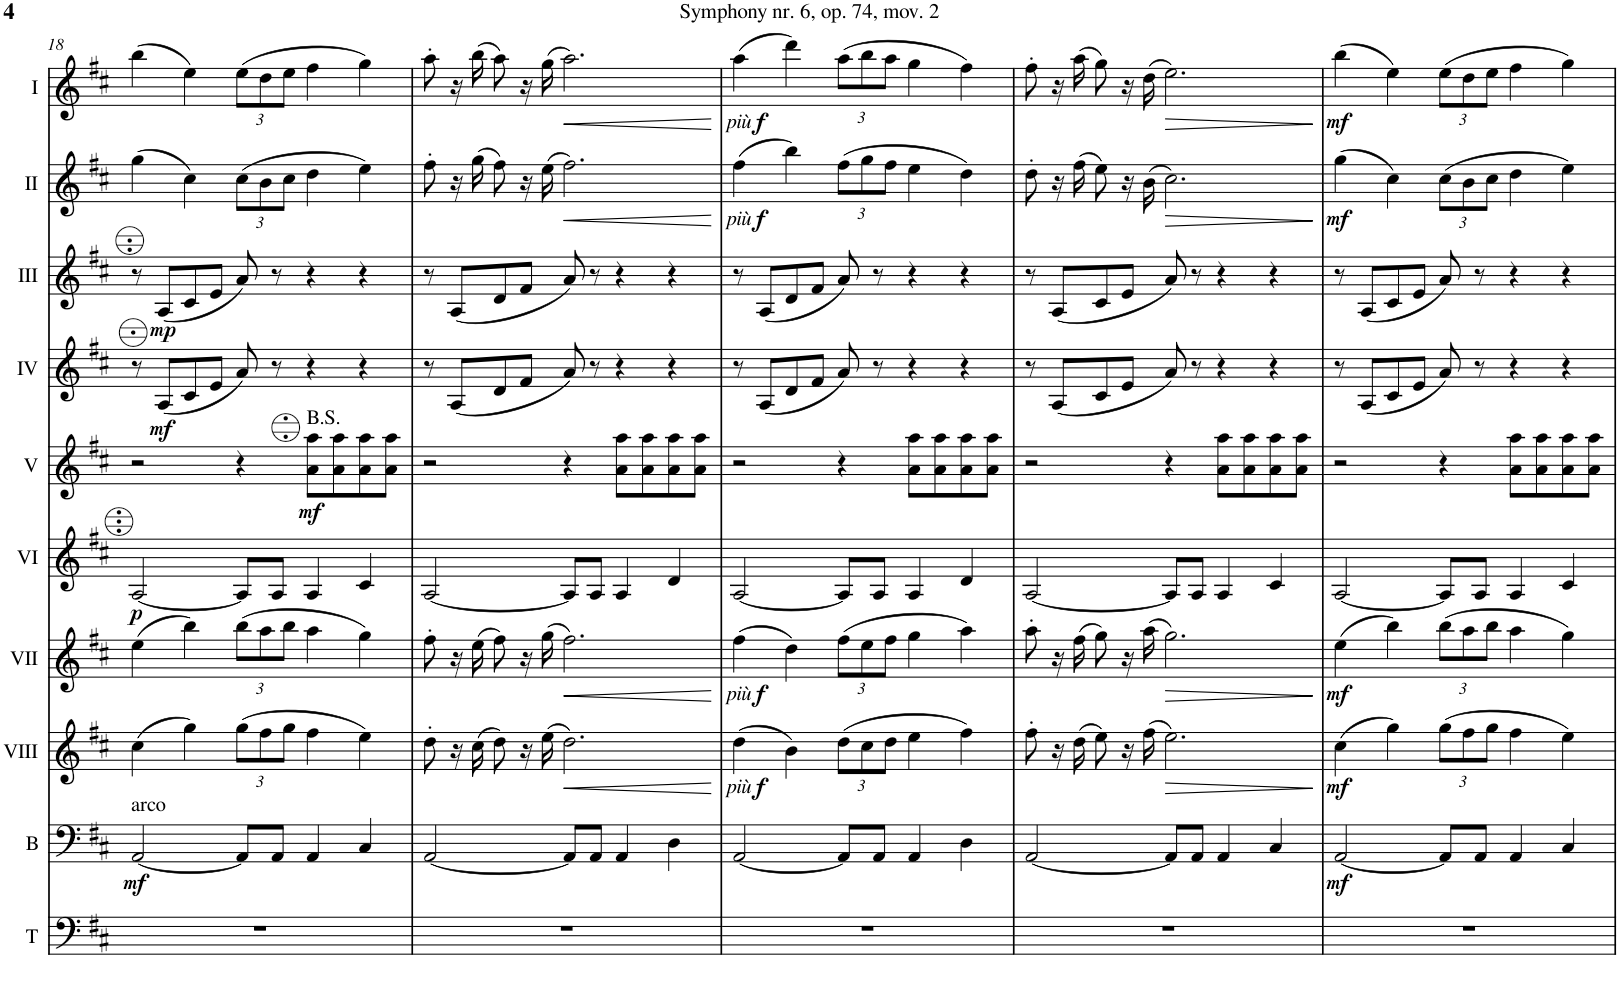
**kern	**kern	**dynam	**kern	**dynam	**kern	**dynam	**kern	**dynam	**kern	**dynam	**kern	**dynam	**kern	**dynam	**kern	**dynam	**kern	**dynam
*part10	*part9	*part9	*part8	*part8	*part7	*part7	*part6	*part6	*part5	*part5	*part4	*part4	*part3	*part3	*part2	*part2	*part1	*part1
*staff10	*staff9	*staff9	*staff8	*staff8	*staff7	*staff7	*staff6	*staff6	*staff5	*staff5	*staff4	*staff4	*staff3	*staff3	*staff2	*staff2	*staff1	*staff1
*I"Timp.	*I"Bass	*	*I"Acc. 8	*	*I"Acc. 7	*	*I"Acc. 6	*	*I"Acc. 5	*	*I"Acc. 4	*	*I"Acc. 3	*	*I"Acc. 2	*	*I"Acc. 1	*
*I'T	*I'B	*	*	*	*	*	*	*	*	*	*	*	*	*	*	*	*	*
!!LO:PB:g=z
*clefF4	*clefF4	*	*clefG2	*	*clefG2	*	*clefG2	*	*clefG2	*	*clefG2	*	*clefG2	*	*clefG2	*	*clefG2	*
*	*Trd7c12	*	*Trd7c12	*	*Trd7c12	*	*Trd7c12	*	*Trd7c12	*	*	*	*Trd7c12	*	*	*	*	*
*k[f#c#]	*k[f#c#]	*	*k[f#c#]	*	*k[f#c#]	*	*k[f#c#]	*	*k[f#c#]	*	*k[f#c#]	*	*k[f#c#]	*	*k[f#c#]	*	*k[f#c#]	*
*M5/4	*M5/4	*	*M5/4	*	*M5/4	*	*M5/4	*	*M5/4	*	*M5/4	*	*M5/4	*	*M5/4	*	*M5/4	*
=18	=18	=18	=18	=18	=18	=18	=18	=18	=18	=18	=18	=18	=18	=18	=18	=18	=18	=18
!	!LO:TX:a:t=arco	!	!	!	!	!	!	!	!	!	!	!	!	!	!	!	!	!
!	!	!LO:DY:b	!	!	!	!	!	!LO:DY:b	!	!	!	!	!	!	!	!	!	!
4%5r	[2AA/	mf	(4cc#\	.	(4ee\	.	[2A/	p	2r	.	8r	.	8r	.	(4gg\	.	(4bb\	.
!	!	!	!	!	!	!	!	!	!	!	!	!LO:DY:b	!	!LO:DY:b	!	!	!	!
.	.	.	.	.	.	.	.	.	.	.	(8A/L	mf	(8A/L	mp	.	.	.	.
.	.	.	4gg\)	.	4bb\)	.	.	.	.	.	8c#/	.	8c#/	.	4cc#\)	.	4ee\)	.
.	.	.	.	.	.	.	.	.	.	.	8e/J	.	8e/J	.	.	.	.	.
*	*	*	*Xbrackettup	*	*Xbrackettup	*	*	*	*	*	*	*	*	*	*Xbrackettup	*	*Xbrackettup	*
.	8AA/L]	.	(12gg\L	.	(12bb\L	.	8A/L]	.	4r	.	8a/)	.	8a/)	.	(12cc#\L	.	(12ee\L	.
.	.	.	12ff#\	.	12aa\	.	.	.	.	.	.	.	.	.	12b\	.	12dd\	.
.	8AA/J	.	.	.	.	.	8A/J	.	.	.	8r	.	8r	.	.	.	.	.
.	.	.	12gg\J	.	12bb\J	.	.	.	.	.	.	.	.	.	12cc#\J	.	12ee\J	.
!	!	!	!	!	!	!	!	!	!LO:TX:a:t=B.S.	!	!	!	!	!	!	!	!	!
!	!	!	!	!	!	!	!	!	!	!LO:DY:b	!	!	!	!	!	!	!	!
.	4AA/	.	4ff#\	.	4aa\	.	4A/	.	8a\ 8aa\L	mf	4r	.	4r	.	4dd\	.	4ff#\	.
.	.	.	.	.	.	.	.	.	8a\ 8aa\	.	.	.	.	.	.	.	.	.
.	4C#/	.	4ee\)	.	4gg\)	.	4c#/	.	8a\ 8aa\	.	4r	.	4r	.	4ee\)	.	4gg\)	.
.	.	.	.	.	.	.	.	.	8a\ 8aa\J	.	.	.	.	.	.	.	.	.
=19	=19	=19	=19	=19	=19	=19	=19	=19	=19	=19	=19	=19	=19	=19	=19	=19	=19	=19
4%5r	[2AA/	.	8dd'\	.	8ff#'\	.	[2A/	.	2r	.	8r	.	8r	.	8ff#'\	.	8aa'\	.
.	.	.	16r	.	16r	.	.	.	.	.	(8A/L	.	(8A/L	.	16r	.	16r	.
.	.	.	(16cc#\	.	(16ee\	.	.	.	.	.	.	.	.	.	(16gg\	.	(16bb\	.
.	.	.	8dd\)	.	8ff#\)	.	.	.	.	.	8d/	.	8d/	.	8ff#\)	.	8aa\)	.
.	.	.	16r	.	16r	.	.	.	.	.	8f#/J	.	8f#/J	.	16r	.	16r	.
.	.	.	(16ee\	.	(16gg\	.	.	.	.	.	.	.	.	.	(16ee\	.	(16gg\	.
!	!	!	!	!LO:HP:b	!	!LO:HP:b	!	!	!	!	!	!	!	!	!	!LO:HP:b	!	!LO:HP:b
.	8AA/L]	.	2.dd\)	<	2.ff#\)	<	8A/L]	.	4r	.	8a/)	.	8a/)	.	2.ff#\)	<	2.aa\)	<
.	8AA/J	.	.	.	.	.	8A/J	.	.	.	8r	.	8r	.	.	.	.	.
.	4AA/	.	.	.	.	.	4A/	.	8a\ 8aa\L	.	4r	.	4r	.	.	.	.	.
.	.	.	.	.	.	.	.	.	8a\ 8aa\	.	.	.	.	.	.	.	.	.
.	4D\	.	.	.	.	.	4d/	.	8a\ 8aa\	.	4r	.	4r	.	.	.	.	.
.	.	.	.	.	.	.	.	.	8a\ 8aa\J	.	.	.	.	.	.	.	.	.
.	.	.	.	[	.	[	.	.	.	.	.	.	.	.	.	[	.	[
=20	=20	=20	=20	=20	=20	=20	=20	=20	=20	=20	=20	=20	=20	=20	=20	=20	=20	=20
!	!	!	!	!LO:DY:b	!	!	!	!	!	!	!	!	!	!	!	!	!	!
!	!	!	!	!LO:DY:n=1:b	!	!LO:DY:b	!	!	!	!	!	!	!	!	!	!	!	!
!	!	!	!	!	!	!LO:DY:n=1:b	!	!	!	!	!	!	!	!	!	!LO:DY:b	!	!
!	!	!	!	!	!	!	!	!	!	!	!	!	!	!	!	!LO:DY:n=1:b	!	!LO:DY:b
!	!	!	!	!	!	!	!	!	!	!	!	!	!	!	!	!	!	!LO:DY:n=1:b
4%5r	[2AA/	.	(4dd\	other-dynamics f	(4ff#\	other-dynamics f	[2A/	.	2r	.	8r	.	8r	.	(4ff#\	other-dynamics f	(4aa\	other-dynamics f
.	.	.	.	.	.	.	.	.	.	.	(8A/L	.	(8A/L	.	.	.	.	.
.	.	.	4b\)	.	4dd\)	.	.	.	.	.	8d/	.	8d/	.	4bb\)	.	4ddd\)	.
.	.	.	.	.	.	.	.	.	.	.	8f#/J	.	8f#/J	.	.	.	.	.
.	8AA/L]	.	(12dd\L	.	(12ff#\L	.	8A/L]	.	4r	.	8a/)	.	8a/)	.	(12ff#\L	.	(12aa\L	.
.	.	.	12cc#\	.	12ee\	.	.	.	.	.	.	.	.	.	12gg\	.	12bb\	.
.	8AA/J	.	.	.	.	.	8A/J	.	.	.	8r	.	8r	.	.	.	.	.
.	.	.	12dd\J	.	12ff#\J	.	.	.	.	.	.	.	.	.	12ff#\J	.	12aa\J	.
.	4AA/	.	4ee\	.	4gg\	.	4A/	.	8a\ 8aa\L	.	4r	.	4r	.	4ee\	.	4gg\	.
.	.	.	.	.	.	.	.	.	8a\ 8aa\	.	.	.	.	.	.	.	.	.
.	4D\	.	4ff#\)	.	4aa\)	.	4d/	.	8a\ 8aa\	.	4r	.	4r	.	4dd\)	.	4ff#\)	.
.	.	.	.	.	.	.	.	.	8a\ 8aa\J	.	.	.	.	.	.	.	.	.
=21	=21	=21	=21	=21	=21	=21	=21	=21	=21	=21	=21	=21	=21	=21	=21	=21	=21	=21
4%5r	[2AA/	.	8ff#'\	.	8aa'\	.	[2A/	.	2r	.	8r	.	8r	.	8dd'\	.	8ff#'\	.
.	.	.	16r	.	16r	.	.	.	.	.	(8A/L	.	(8A/L	.	16r	.	16r	.
.	.	.	(16dd\	.	(16ff#\	.	.	.	.	.	.	.	.	.	(16ff#\	.	(16aa\	.
.	.	.	8ee\)	.	8gg\)	.	.	.	.	.	8c#/	.	8c#/	.	8ee\)	.	8gg\)	.
.	.	.	16r	.	16r	.	.	.	.	.	8e/J	.	8e/J	.	16r	.	16r	.
.	.	.	(16ff#\	.	(16aa\	.	.	.	.	.	.	.	.	.	(16b\	.	(16dd\	.
!	!	!	!	!LO:HP:b	!	!LO:HP:b	!	!	!	!	!	!	!	!	!	!LO:HP:b	!	!LO:HP:b
.	8AA/L]	.	2.ee\)	>	2.gg\)	>	8A/L]	.	4r	.	8a/)	.	8a/)	.	2.cc#\)	>	2.ee\)	>
.	8AA/J	.	.	.	.	.	8A/J	.	.	.	8r	.	8r	.	.	.	.	.
.	4AA/	.	.	.	.	.	4A/	.	8a\ 8aa\L	.	4r	.	4r	.	.	.	.	.
.	.	.	.	.	.	.	.	.	8a\ 8aa\	.	.	.	.	.	.	.	.	.
.	4C#/	.	.	.	.	.	4c#/	.	8a\ 8aa\	.	4r	.	4r	.	.	.	.	.
.	.	.	.	.	.	.	.	.	8a\ 8aa\J	.	.	.	.	.	.	.	.	.
.	.	.	.	]	.	]	.	.	.	.	.	.	.	.	.	]	.	]
=22	=22	=22	=22	=22	=22	=22	=22	=22	=22	=22	=22	=22	=22	=22	=22	=22	=22	=22
!	!	!LO:DY:b	!	!LO:DY:b	!	!LO:DY:b	!	!	!	!	!	!	!	!	!	!LO:DY:b	!	!LO:DY:b
4%5r	[2AA/	mf	(4cc#\	mf	(4ee\	mf	[2A/	.	2r	.	8r	.	8r	.	(4gg\	mf	(4bb\	mf
.	.	.	.	.	.	.	.	.	.	.	(8A/L	.	(8A/L	.	.	.	.	.
.	.	.	4gg\)	.	4bb\)	.	.	.	.	.	8c#/	.	8c#/	.	4cc#\)	.	4ee\)	.
.	.	.	.	.	.	.	.	.	.	.	8e/J	.	8e/J	.	.	.	.	.
.	8AA/L]	.	(12gg\L	.	(12bb\L	.	8A/L]	.	4r	.	8a/)	.	8a/)	.	(12cc#\L	.	(12ee\L	.
.	.	.	12ff#\	.	12aa\	.	.	.	.	.	.	.	.	.	12b\	.	12dd\	.
.	8AA/J	.	.	.	.	.	8A/J	.	.	.	8r	.	8r	.	.	.	.	.
.	.	.	12gg\J	.	12bb\J	.	.	.	.	.	.	.	.	.	12cc#\J	.	12ee\J	.
.	4AA/	.	4ff#\	.	4aa\	.	4A/	.	8a\ 8aa\L	.	4r	.	4r	.	4dd\	.	4ff#\	.
.	.	.	.	.	.	.	.	.	8a\ 8aa\	.	.	.	.	.	.	.	.	.
.	4C#/	.	4ee\)	.	4gg\)	.	4c#/	.	8a\ 8aa\	.	4r	.	4r	.	4ee\)	.	4gg\)	.
.	.	.	.	.	.	.	.	.	8a\ 8aa\J	.	.	.	.	.	.	.	.	.
=	=	=	=	=	=	=	=	=	=	=	=	=	=	=	=	=	=	=
*-	*-	*-	*-	*-	*-	*-	*-	*-	*-	*-	*-	*-	*-	*-	*-	*-	*-	*-
